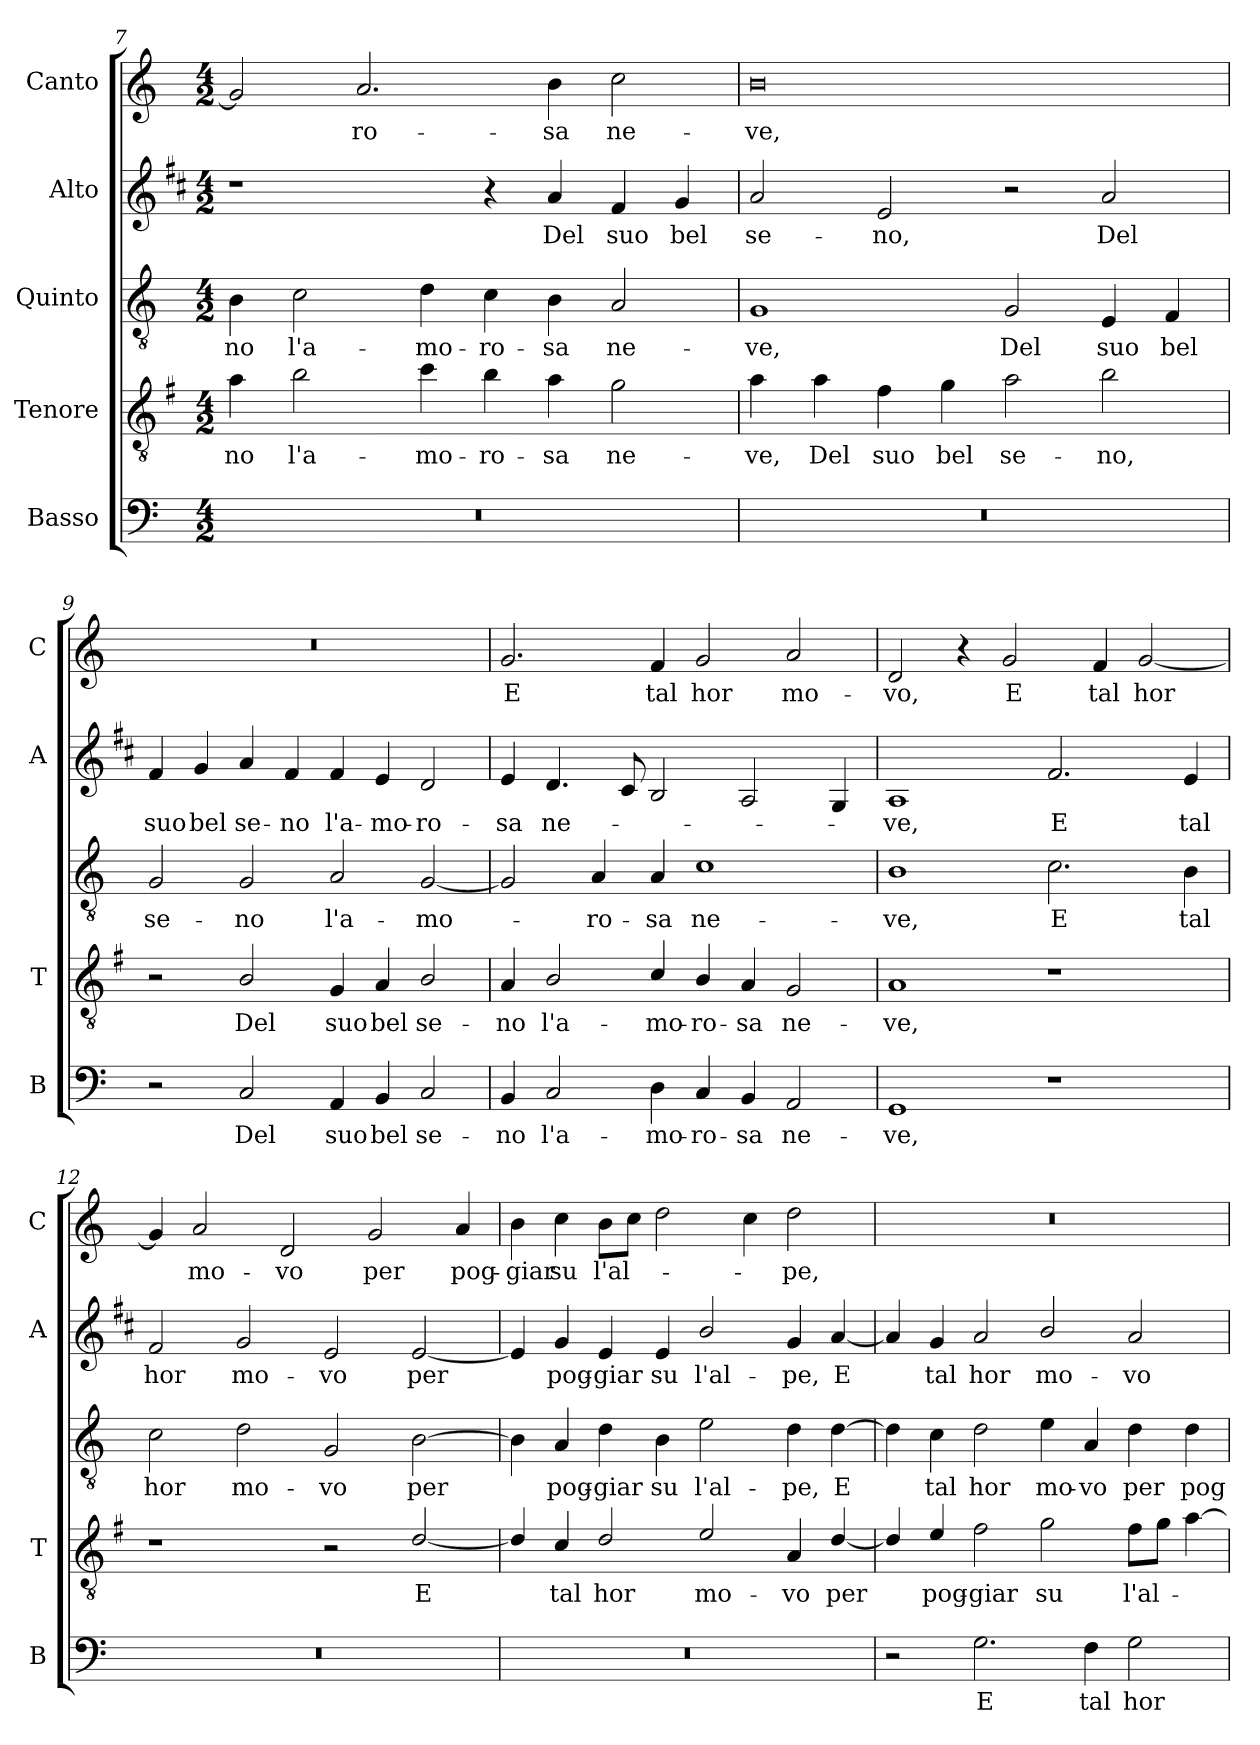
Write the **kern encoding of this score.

**kern	**text	**kern	**text	**kern	**text	**kern	**text	**kern	**text
*part5	*part5	*part4	*part4	*part3	*part3	*part2	*part2	*part1	*part1
*staff5	*staff5	*staff4	*staff4	*staff3	*staff3	*staff2	*staff2	*staff1	*staff1
*I"Basso	*	*I"Tenore	*	*I"Quinto	*	*I"Alto	*	*I"Canto	*
*I'B	*	*I'T	*	*	*	*I'A	*	*I'C	*
*clefF4	*	*clefGv2	*	*clefGv2	*	*clefG2	*	*clefG2	*
*	*	*ITrd4c7	*	*	*	*ITrd1c2	*	*	*
*k[]	*	*k[]	*	*k[]	*	*k[]	*	*k[]	*
*C:	*	*C:	*	*C:	*	*C:	*	*C:	*
*M4/2	*	*M4/2	*	*M4/2	*	*M4/2	*	*M4/2	*
=7	=7	=7	=7	=7	=7	=7	=7	=7	=7
!	!	!	!LO:LY:b	!	!LO:LY:b	!	!	!	!
0r	.	4d\	-no	4B\	-no	1r	.	2g/]	.
!	!	!	!LO:LY:b	!	!LO:LY:b	!	!	!	!
.	.	2e\	l'a-	2c\	l'a-	.	.	.	.
!	!	!	!	!	!	!	!	!	!LO:LY:b
.	.	.	.	.	.	.	.	2.a/	-ro-
!	!	!	!LO:LY:b	!	!LO:LY:b	!	!	!	!
.	.	4f\	-mo-	4d\	-mo-	.	.	.	.
!	!	!	!LO:LY:b	!	!LO:LY:b	!	!	!	!
.	.	4e\	-ro-	4c\	-ro-	4r	.	.	.
!	!	!	!LO:LY:b	!	!LO:LY:b	!	!LO:LY:b	!	!LO:LY:b
.	.	4d\	-sa	4B\	-sa	4g/	Del	4b\	-sa
!	!	!	!LO:LY:b	!	!LO:LY:b	!	!LO:LY:b	!	!LO:LY:b
.	.	2c\	ne-	2A/	ne-	4e/	suo	2cc\	ne-
!	!	!	!	!	!	!	!LO:LY:b	!	!
.	.	.	.	.	.	4f/	bel	.	.
=8	=8	=8	=8	=8	=8	=8	=8	=8	=8
!	!	!	!LO:LY:b	!	!LO:LY:b	!	!LO:LY:b	!	!LO:LY:b
0r	.	4d\	-ve,	1G	-ve,	2g/	se-	0b	-ve,
!	!	!	!LO:LY:b	!	!	!	!	!	!
.	.	4d\	Del	.	.	.	.	.	.
!	!	!	!LO:LY:b	!	!	!	!LO:LY:b	!	!
.	.	4B\	suo	.	.	2d/	-no,	.	.
!	!	!	!LO:LY:b	!	!	!	!	!	!
.	.	4c\	bel	.	.	.	.	.	.
!	!	!	!LO:LY:b	!	!LO:LY:b	!	!	!	!
.	.	2d\	se-	2G/	Del	2r	.	.	.
!	!	!	!LO:LY:b	!	!LO:LY:b	!	!LO:LY:b	!	!
.	.	2e\	-no,	4E/	suo	2g/	Del	.	.
!	!	!	!	!	!LO:LY:b	!	!	!	!
.	.	.	.	4F/	bel	.	.	.	.
!!LO:LB:g=z
=9	=9	=9	=9	=9	=9	=9	=9	=9	=9
!	!	!	!	!	!LO:LY:b	!	!LO:LY:b	!	!
2r	.	2r	.	2G/	se-	4e/	suo	0r	.
!	!	!	!	!	!	!	!LO:LY:b	!	!
.	.	.	.	.	.	4f/	bel	.	.
!	!LO:LY:b	!	!LO:LY:b	!	!LO:LY:b	!	!LO:LY:b	!	!
2C/	Del	2E/	Del	2G/	-no	4g/	se-	.	.
!	!	!	!	!	!	!	!LO:LY:b	!	!
.	.	.	.	.	.	4e/	-no	.	.
!	!LO:LY:b	!	!LO:LY:b	!	!LO:LY:b	!	!LO:LY:b	!	!
4AA/	suo	4C/	suo	2A/	l'a-	4e/	l'a-	.	.
!	!LO:LY:b	!	!LO:LY:b	!	!	!	!LO:LY:b	!	!
4BB/	bel	4D/	bel	.	.	4d/	-mo-	.	.
!	!LO:LY:b	!	!LO:LY:b	!	!LO:LY:b	!	!LO:LY:b	!	!
2C/	se-	2E/	se-	[2G/	-mo-	2c/	-ro-	.	.
=10	=10	=10	=10	=10	=10	=10	=10	=10	=10
!	!LO:LY:b	!	!LO:LY:b	!	!	!	!LO:LY:b	!	!LO:LY:b
4BB/	-no	4D/	-no	2G/]	.	4d/	-sa	2.g/	E
!	!LO:LY:b	!	!LO:LY:b	!	!	!	!LO:LY:b	!	!
2C/	l'a-	2E/	l'a-	.	.	4.c/	ne-	.	.
!	!	!	!	!	!LO:LY:b	!	!	!	!
.	.	.	.	4A/	-ro-	.	.	.	.
.	.	.	.	.	.	8B/	.	.	.
!	!LO:LY:b	!	!LO:LY:b	!	!LO:LY:b	!	!	!	!LO:LY:b
4D\	-mo-	4F/	-mo-	4A/	-sa	2A/	.	4f/	tal
!	!LO:LY:b	!	!LO:LY:b	!	!LO:LY:b	!	!	!	!LO:LY:b
4C/	-ro-	4E/	-ro-	1c	ne-	.	.	2g/	hor
!	!LO:LY:b	!	!LO:LY:b	!	!	!	!	!	!
4BB/	-sa	4D/	-sa	.	.	2G/	.	.	.
!	!LO:LY:b	!	!LO:LY:b	!	!	!	!	!	!LO:LY:b
2AA/	ne-	2C/	ne-	.	.	.	.	2a/	mo-
.	.	.	.	.	.	4F/	.	.	.
=11	=11	=11	=11	=11	=11	=11	=11	=11	=11
!	!LO:LY:b	!	!LO:LY:b	!	!LO:LY:b	!	!LO:LY:b	!	!LO:LY:b
1GG	-ve,	1D	-ve,	1B	-ve,	1G	-ve,	2d/	-vo,
.	.	.	.	.	.	.	.	4r	.
!	!	!	!	!	!	!	!	!	!LO:LY:b
.	.	.	.	.	.	.	.	2g/	E
!	!	!	!	!	!LO:LY:b	!	!LO:LY:b	!	!
1r	.	1r	.	2.c\	E	2.e/	E	.	.
!	!	!	!	!	!	!	!	!	!LO:LY:b
.	.	.	.	.	.	.	.	4f/	tal
!	!	!	!	!	!	!	!	!	!LO:LY:b
.	.	.	.	.	.	.	.	[2g/	hor
!	!	!	!	!	!LO:LY:b	!	!LO:LY:b	!	!
.	.	.	.	4B\	tal	4d/	tal	.	.
=12	=12	=12	=12	=12	=12	=12	=12	=12	=12
!	!	!	!	!	!LO:LY:b	!	!LO:LY:b	!	!
0r	.	1r	.	2c\	hor	2e/	hor	4g/]	.
!	!	!	!	!	!	!	!	!	!LO:LY:b
.	.	.	.	.	.	.	.	2a/	mo-
!	!	!	!	!	!LO:LY:b	!	!LO:LY:b	!	!
.	.	.	.	2d\	mo-	2f/	mo-	.	.
!	!	!	!	!	!	!	!	!	!LO:LY:b
.	.	.	.	.	.	.	.	2d/	-vo
!	!	!	!	!	!LO:LY:b	!	!LO:LY:b	!	!
.	.	2r	.	2G/	-vo	2d/	-vo	.	.
!	!	!	!	!	!	!	!	!	!LO:LY:b
.	.	.	.	.	.	.	.	2g/	per
!	!	!	!LO:LY:b	!	!LO:LY:b	!	!LO:LY:b	!	!
.	.	[2G/	E	[2B\	per	[2d/	per	.	.
!	!	!	!	!	!	!	!	!	!LO:LY:b
.	.	.	.	.	.	.	.	4a/	pog-
!!LO:PB:g=z
=13	=13	=13	=13	=13	=13	=13	=13	=13	=13
!	!	!	!	!	!	!	!	!	!LO:LY:b
0r	.	4G/]	.	4B\]	.	4d/]	.	4b\	-giar
!	!	!	!LO:LY:b	!	!LO:LY:b	!	!LO:LY:b	!	!LO:LY:b
.	.	4F/	tal	4A/	pog-	4f/	pog-	4cc\	su
!	!	!	!LO:LY:b	!	!LO:LY:b	!	!LO:LY:b	!	!LO:LY:b
.	.	2G/	hor	4d\	-giar	4d/	-giar	8b\L	l'al-
.	.	.	.	.	.	.	.	8cc\J	.
!	!	!	!	!	!LO:LY:b	!	!LO:LY:b	!	!
.	.	.	.	4B\	su	4d/	su	2dd\	.
!	!	!	!LO:LY:b	!	!LO:LY:b	!	!LO:LY:b	!	!
.	.	2A/	mo-	2e\	l'al-	2a/	l'al-	.	.
.	.	.	.	.	.	.	.	4cc\	.
!	!	!	!LO:LY:b	!	!LO:LY:b	!	!LO:LY:b	!	!LO:LY:b
.	.	4D/	-vo	4d\	-pe,	4f/	-pe,	2dd\	-pe,
!	!	!	!LO:LY:b	!	!LO:LY:b	!	!LO:LY:b	!	!
.	.	[4G/	per	[4d\	E	[4g/	E	.	.
=14	=14	=14	=14	=14	=14	=14	=14	=14	=14
2r	.	4G/]	.	4d\]	.	4g/]	.	0r	.
!	!	!	!LO:LY:b	!	!LO:LY:b	!	!LO:LY:b	!	!
.	.	4A/	pog-	4c\	tal	4f/	tal	.	.
!	!LO:LY:b	!	!LO:LY:b	!	!LO:LY:b	!	!LO:LY:b	!	!
2.G\	E	2B\	-giar	2d\	hor	2g/	hor	.	.
!	!	!	!LO:LY:b	!	!LO:LY:b	!	!LO:LY:b	!	!
.	.	2c\	su	4e\	mo-	2a/	mo-	.	.
!	!LO:LY:b	!	!	!	!LO:LY:b	!	!	!	!
4F\	tal	.	.	4A/	-vo	.	.	.	.
!	!LO:LY:b	!	!LO:LY:b	!	!LO:LY:b	!	!LO:LY:b	!	!
2G\	hor	8B\L	l'al-	4d\	per	2g/	-vo	.	.
.	.	8c\J	.	.	.	.	.	.	.
!	!	!	!	!	!LO:LY:b	!	!	!	!
.	.	[4d\	.	4d\	pog-	.	.	.	.
=	=	=	=	=	=	=	=	=	=
*-	*-	*-	*-	*-	*-	*-	*-	*-	*-
